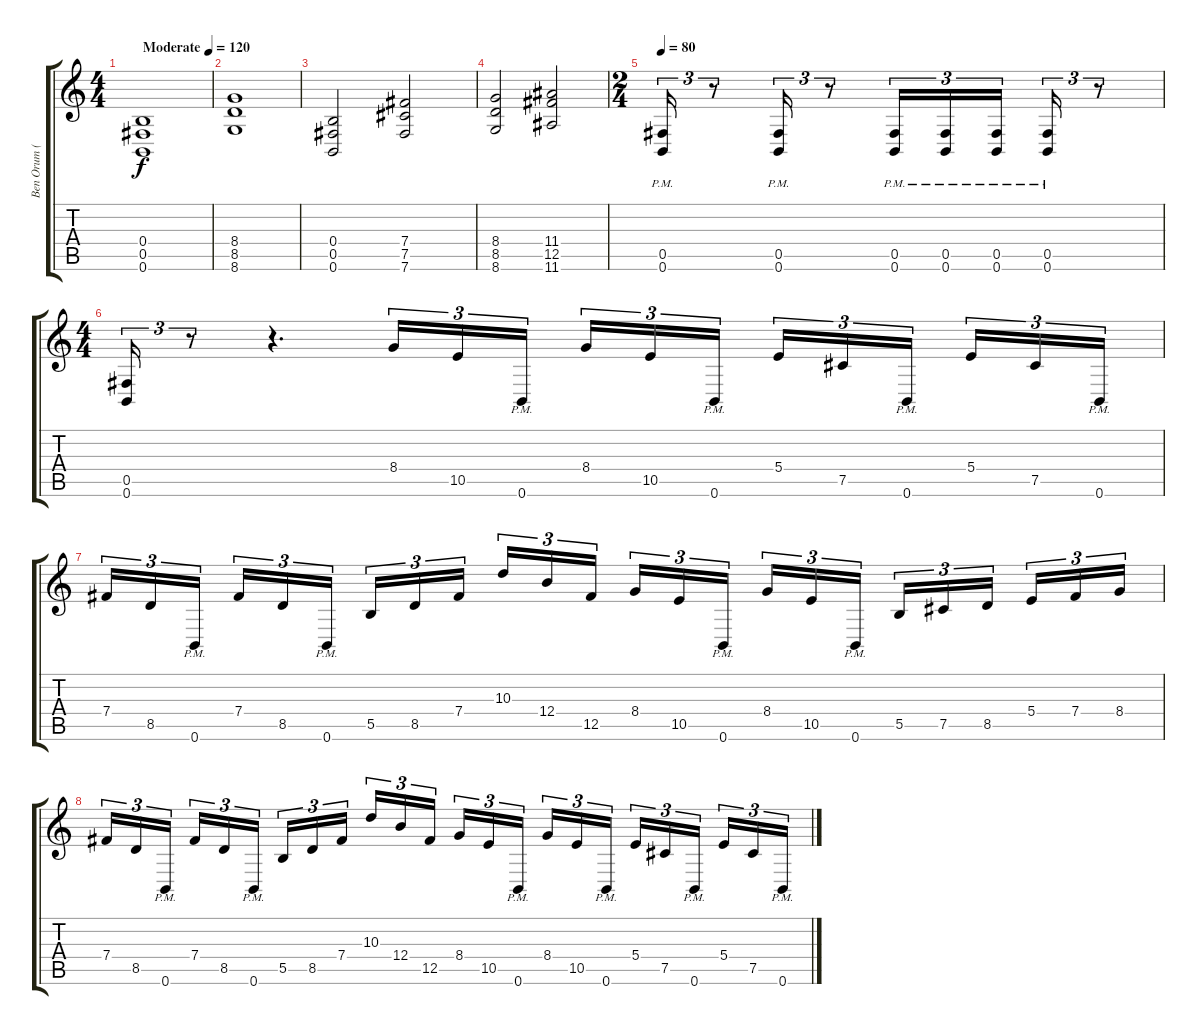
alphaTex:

\track ("Ben Orum (Guitar)" "Ben Orum (") {instrument distortionguitar}
\staff {score tabs}
\tuning (Db4 Ab3 E3 B2 Gb2 B1) {hide}
\ts (4 4)
\tempo (120 "Moderate")
\clef g2
\ks c
(0.4 0.5 0.6).1{dy f instrument distortionguitar} |
(8.4 8.5 8.6).1 |
(0.4 0.5 0.6).2 (7.4 7.5 7.6).2 |
(8.4 8.5 8.6).2 (11.4 12.5 11.6).2 |
\ts (2 4)
\tempo 80
(0.5{pm} 0.6{pm}).16{tu (3 2)} r.8{tu (3 2)} (0.5{pm} 0.6{pm}).16{tu (3 2)} r.8{tu (3 2)} (0.5{pm} 0.6{pm}).16{tu (3 2)} (0.5{pm} 0.6{pm}).16{tu (3 2)} (0.5{pm} 0.6{pm}).16{tu (3 2) beam splitsecondary} (0.5{pm} 0.6{pm}).16{tu (3 2)} r.8{tu (3 2)} |
\ts (4 4)
(0.5 0.6).16{tu (3 2)} r.8{tu (3 2)} r.4{d} 8.4.16{tu (3 2)} 10.5.16{tu (3 2)} 0.6{pm}.16{tu (3 2) beam splitsecondary} 8.4.16{tu (3 2)} 10.5.16{tu (3 2)} 0.6{pm}.16{tu (3 2)} 5.4.16{tu (3 2)} 7.5.16{tu (3 2)} 0.6{pm}.16{tu (3 2) beam splitsecondary} 5.4.16{tu (3 2)} 7.5.16{tu (3 2)} 0.6{pm}.16{tu (3 2)} |
7.4.16{tu (3 2)} 8.5.16{tu (3 2)} 0.6{pm}.16{tu (3 2) beam splitsecondary} 7.4.16{tu (3 2)} 8.5.16{tu (3 2)} 0.6{pm}.16{tu (3 2)} 5.5.16{tu (3 2)} 8.5.16{tu (3 2)} 7.4.16{tu (3 2) beam splitsecondary} 10.3.16{tu (3 2)} 12.4.16{tu (3 2)} 12.5.16{tu (3 2)} 8.4.16{tu (3 2)} 10.5.16{tu (3 2)} 0.6{pm}.16{tu (3 2) beam splitsecondary} 8.4.16{tu (3 2)} 10.5.16{tu (3 2)} 0.6{pm}.16{tu (3 2)} 5.5.16{tu (3 2)} 7.5.16{tu (3 2)} 8.5.16{tu (3 2) beam splitsecondary} 5.4.16{tu (3 2)} 7.4.16{tu (3 2)} 8.4.16{tu (3 2)} |
7.4.16{tu (3 2)} 8.5.16{tu (3 2)} 0.6{pm}.16{tu (3 2) beam splitsecondary} 7.4.16{tu (3 2)} 8.5.16{tu (3 2)} 0.6{pm}.16{tu (3 2)} 5.5.16{tu (3 2)} 8.5.16{tu (3 2)} 7.4.16{tu (3 2) beam splitsecondary} 10.3.16{tu (3 2)} 12.4.16{tu (3 2)} 12.5.16{tu (3 2)} 8.4.16{tu (3 2)} 10.5.16{tu (3 2)} 0.6{pm}.16{tu (3 2) beam splitsecondary} 8.4.16{tu (3 2)} 10.5.16{tu (3 2)} 0.6{pm}.16{tu (3 2)} 5.4.16{tu (3 2)} 7.5.16{tu (3 2)} 0.6{pm}.16{tu (3 2) beam splitsecondary} 5.4.16{tu (3 2)} 7.5.16{tu (3 2)} 0.6{pm}.16{tu (3 2)}
